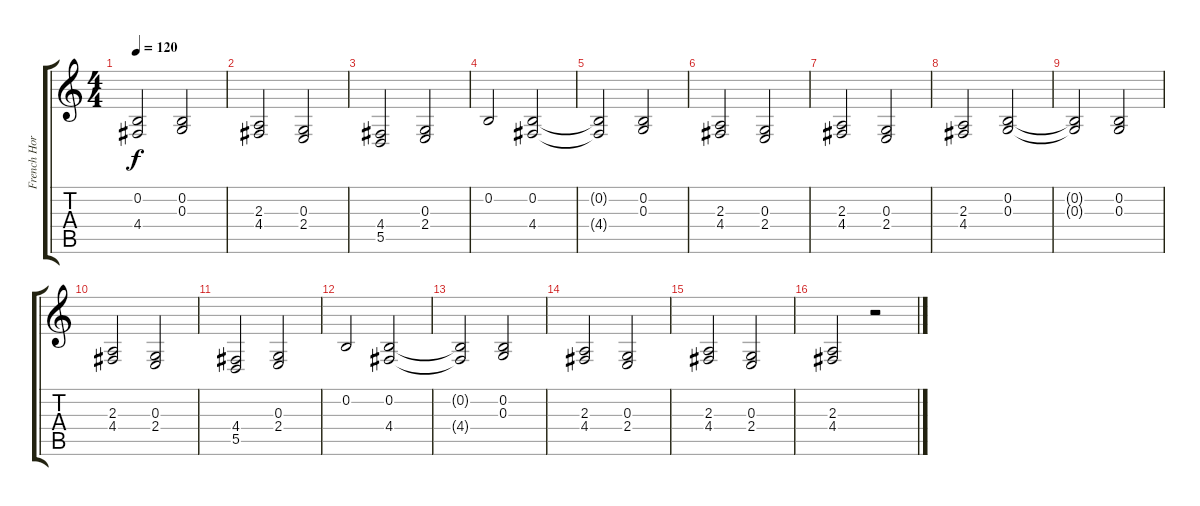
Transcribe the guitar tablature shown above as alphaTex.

\track ("French Horn #2 (MIDI)" "French Hor") {instrument frenchhorn}
\staff {score tabs}
\tuning (E4 B3 G3 D3 A2 E2) {hide}
\ts (4 4)
\tempo 120
\clef g2
\ks c
(0.2 4.4).2{dy f} (0.2 0.3).2 |
(2.3 4.4).2 (0.3 2.4).2 |
(4.4 5.5).2 (0.3 2.4).2 |
0.2.2 (0.2 4.4).2 |
(0.2{t} 4.4{t}).2 (0.2 0.3).2 |
(2.3 4.4).2 (0.3 2.4).2 |
(2.3 4.4).2 (0.3 2.4).2 |
(2.3 4.4).2 (0.2 0.3).2 |
(0.2{t} 0.3{t}).2 (0.2 0.3).2 |
(2.3 4.4).2 (0.3 2.4).2 |
(4.4 5.5).2 (0.3 2.4).2 |
0.2.2 (0.2 4.4).2 |
(0.2{t} 4.4{t}).2 (0.2 0.3).2 |
(2.3 4.4).2 (0.3 2.4).2 |
(2.3 4.4).2 (0.3 2.4).2 |
(2.3 4.4).2 r.2
